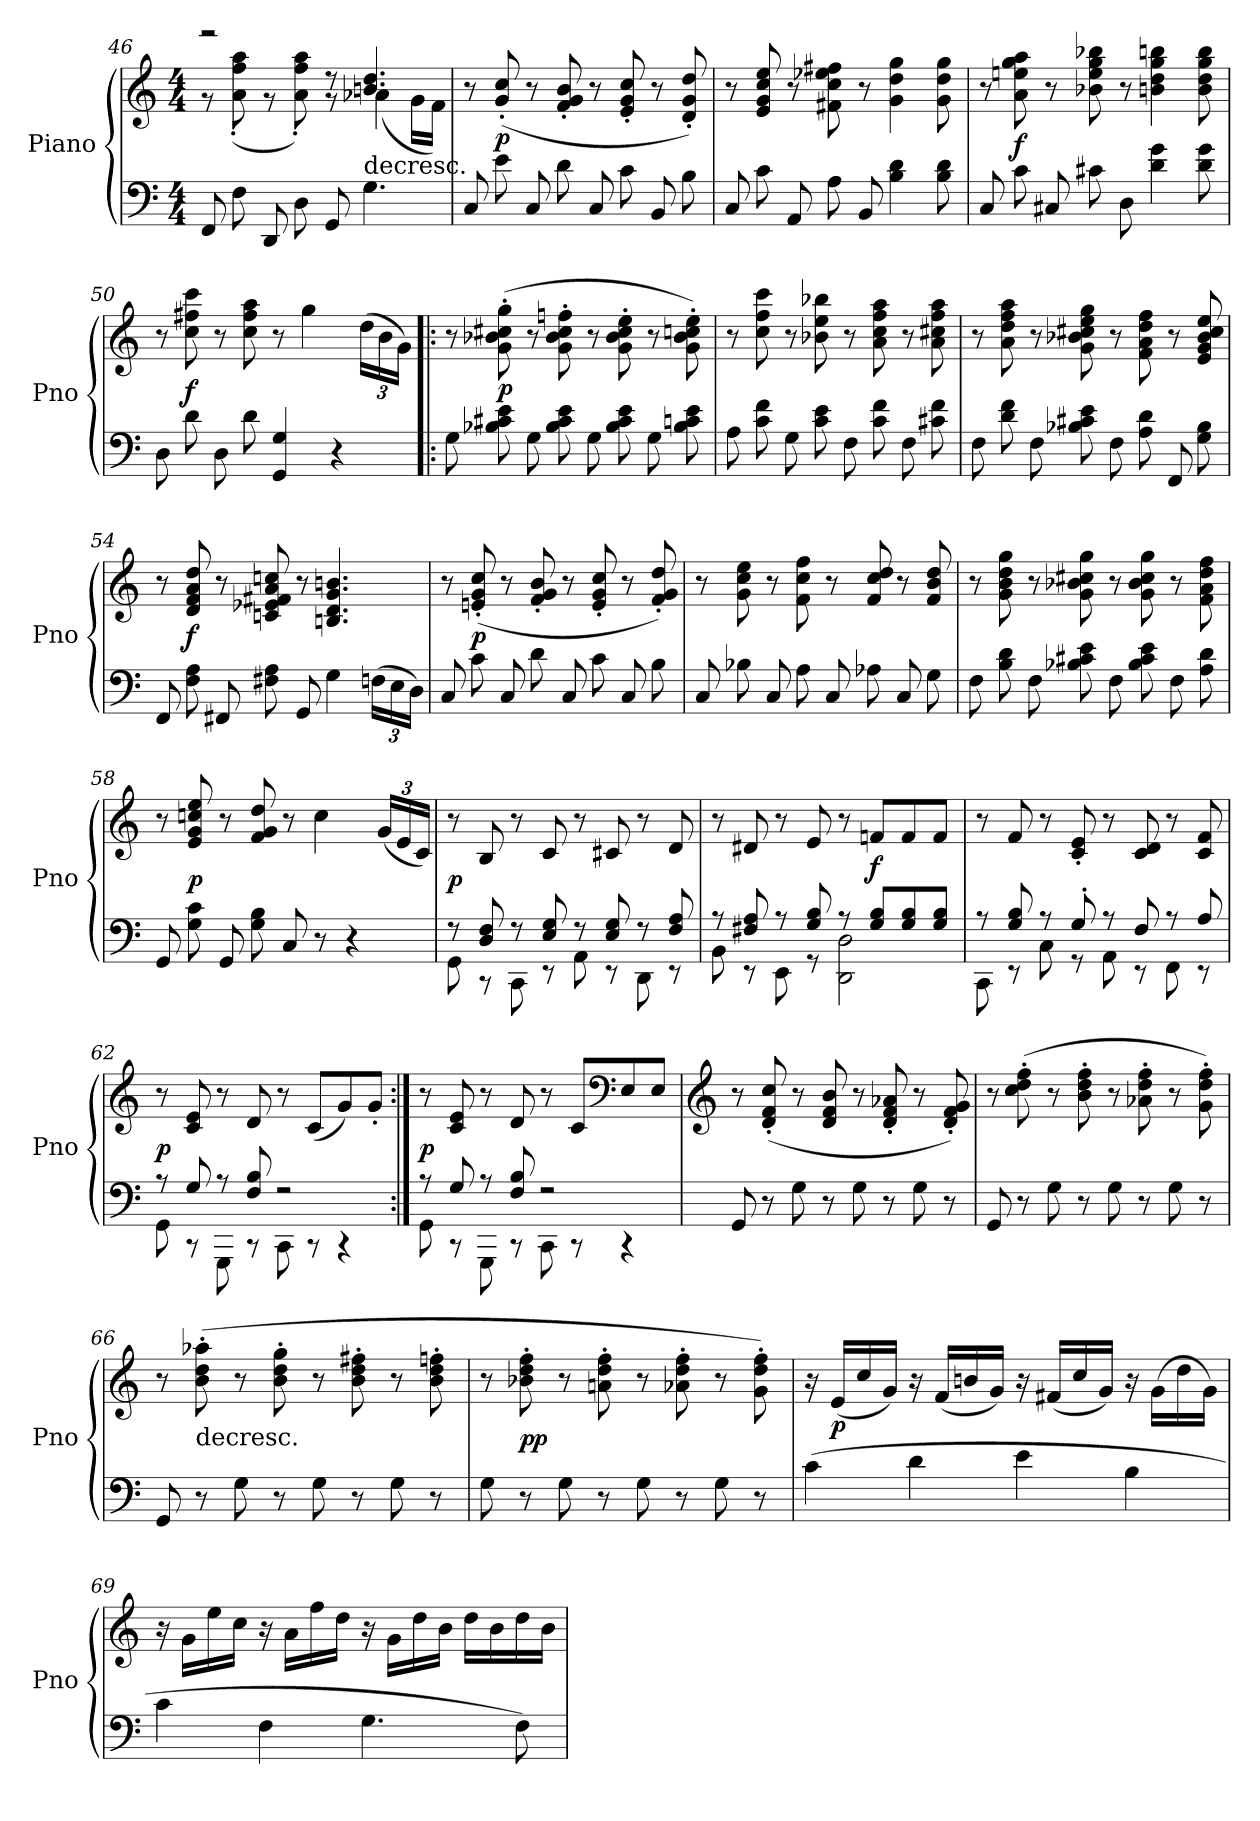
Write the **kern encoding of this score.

**kern	**kern	**dynam
*part1	*part1	*part1
*staff2	*staff1	*staff1/2
*I"Piano	*	*
*I'Pno	*	*
*clefF4	*clefG2	*
*k[]	*k[]	*
*C:	*C:	*
*M4/4	*M4/4	*
=46	=46	=46
*	*^	*
8FF	2r	8r	.
8F	.	(8a' 8ff' 8aa'	.
8DD	.	8r	.
8D	.	8a' 8ff' 8aa')	.
8GG	8r	8r	.
!	!LO:TX:c:t=decresc.	!	!
4.G	4.bn 4.dd	(4a-X	.
.	.	16gLL	.
.	.	16fJJ)	.
*	*v	*v	*
=47	=47	=47
8C	8r	.
8e	(8g' 8cc'	p
8C	8r	.
8d	8f' 8g' 8b'	.
8C	8r	.
8c	8e' 8g' 8cc'	.
8BB	8r	.
8B	8d' 8g' 8dd')	.
=48	=48	=48
8C	8r	.
8c	8e 8g 8cc 8ee	.
8AA	8r	.
8A	8f#X 8cc 8ee-X 8ff#X	.
8BB	8r	.
4B 4d	4g 4dd 4gg	.
8B 8d	8g 8dd 8gg	.
=49	=49	=49
8C	8r	.
8c	8a 8een 8gg 8aa	f
8C#X	8r	.
8c#X	8b-X 8ee 8gg 8bb-X	.
8D	8r	.
4d 4g	4bn 4dd 4gg 4bbn	.
8d 8g	8b 8dd 8gg 8bb	.
=50	=50	=50
8D	8r	.
8d	8cc 8ff#X 8ccc	f
8D	8r	.
8d	8cc 8ff# 8aa	.
4GG 4G	8r	.
.	4gg	.
4r	.	.
.	(24ddLL	.
.	24b	.
.	24gJJ)	.
=51!|:	=51!|:	=51!|:
8G	8r	.
8B-X 8c#X 8e	(8g' 8b-X' 8cc#X' 8gg'	p
8G	8r	.
8B- 8c# 8e	8g' 8b-' 8cc#' 8ffn'	.
8G	8r	.
8B- 8c# 8e	8g' 8b-' 8cc#' 8ee'	.
8G	8r	.
8B- 8cn 8e	8g' 8b-' 8ccn' 8ee')	.
=52	=52	=52
8A	8r	.
8c 8f	8cc 8ff 8ccc	.
8G	8r	.
8c 8e	8b-X 8ee 8bb-X	.
8F	8r	.
8c 8f	8a 8cc 8ff 8aa	.
8F	8r	.
8c#X 8f	8a 8cc#X 8ff 8aa	.
=53	=53	=53
8F	8r	.
8d 8f	8a 8dd 8ff 8aa	.
8F	8r	.
8B-X 8c#X 8e	8g 8b-X 8cc#X 8ee 8gg	.
8F	8r	.
8A 8d	8f 8a 8dd 8ff	.
8FF	8r	.
8G 8B-	8e 8g 8b- 8cc# 8ee	.
=54	=54	=54
8FF	8r	.
8F 8A	8d 8f 8a 8dd	f
8FF#X	8r	.
8F#X 8A	8cn 8e-X 8f#X 8a 8ccn	.
8GG	8r	.
4G	4.Bn 4.d 4.g 4.bn	.
(24FnLL	.	.
24E	.	.
24DJJ)	.	.
=55	=55	=55
8C	8r	.
8c	(8en' 8g' 8cc'	p
8C	8r	.
8d	8f' 8g' 8b'	.
8C	8r	.
8c	8e' 8g' 8cc'	.
8C	8r	.
8B	8f' 8g' 8dd')	.
=56	=56	=56
8C	8r	.
8B-X	8g 8cc 8ee	.
8C	8r	.
8A	8f 8cc 8ff	.
8C	8r	.
8A-X	8f 8cc 8dd	.
8C	8r	.
8G	8f 8b 8dd	.
=57	=57	=57
8F	8r	.
8B 8d	8g 8b 8dd 8gg	.
8F	8r	.
8B-X 8c#X 8e	8g 8b-X 8cc#X 8gg	.
8F	8r	.
8B- 8c# 8e	8g 8b- 8cc# 8gg	.
8F	8r	.
8A 8d	8f 8a 8dd 8ff	.
=58	=58	=58
8GG	8r	.
8G 8c	8e 8g 8ccn 8ee	p
8GG	8r	.
8G 8B	8f 8g 8dd	.
8C	8r	.
8r	4cc	.
4r	.	.
.	(24gLL	.
.	24e	.
.	24cJJ)	.
=59	=59	=59
*^	*	*
8r	8GG	8r	p
8D 8F	8r	8B	.
8r	8CC	8r	.
8E 8G	8r	8c	.
8r	8AA	8r	.
8E 8G	8r	8c#X	.
8r	8DD	8r	.
8F 8A	8r	8d	.
=60	=60	=60	=60
8r	8BB	8r	.
8F#X 8A	8r	8d#X	.
8r	8EE	8r	.
8G 8B	8r	8e	.
8r	2DD 2D	8r	.
8G 8BL	.	8fnL	f
8G 8B	.	8f	.
8G 8BJ	.	8fJ	.
=61	=61	=61	=61
8r	8CC	8r	.
8G 8B	8r	8f	.
8r	8C	8r	.
8G'	8r	8c' 8e'	.
8r	8AA	8r	.
8F	8r	8c 8d	.
8r	8FF	8r	.
8A	8r	8c 8f	.
=62	=62	=62	=62
8r	8GG	8r	p
8G	8r	8c 8e	.
8r	8GGG	8r	.
8F 8B	8r	8d	.
2r	8CC	8r	.
.	8r	(8cL	.
.	4r	8g)	.
.	.	8g'J	.
=63:|!	=63:|!	=63:|!	=63:|!
8r	8GG	8r	p
8G	8r	8c 8e	.
8r	8GGG	8r	.
8F 8B	8r	8d	.
2r	8CC	8r	.
.	8r	8cL	.
*	*	*clefF4	*
.	4r	8E	.
.	.	8EJ	.
*v	*v	*	*
=64	=64	=64
*	*clefG2	*
8GG	8r	.
8r	(8d' 8f' 8cc'	.
8G	8r	.
8r	8d 8f 8b	.
8G	8r	.
8r	8d' 8f' 8a-X'	.
8G	8r	.
8r	8d' 8f' 8g')	.
=65	=65	=65
8GG	8r	.
8r	(8cc' 8dd' 8ff'	.
8G	8r	.
8r	8b' 8dd' 8ff'	.
8G	8r	.
8r	8a-X' 8dd' 8ff'	.
8G	8r	.
8r	8g' 8dd' 8ff')	.
=66	=66	=66
8GG	8r	.
!	!LO:TX:c:t=decresc.	!
8r	(8b' 8dd' 8aa-X'	.
8G	8r	.
8r	8b' 8dd' 8gg'	.
8G	8r	.
8r	8b' 8dd' 8ff#X'	.
8G	8r	.
8r	8b' 8dd' 8ffn'	.
=67	=67	=67
8G	8r	.
8r	8b-X' 8dd' 8ff'	pp
8G	8r	.
8r	8an' 8dd' 8ff'	.
8G	8r	.
8r	8a-X' 8dd' 8ff'	.
8G	8r	.
8r	8g' 8dd' 8ff')	.
=68	=68	=68
(4c	16r	.
.	(16eLL	p
.	16cc	.
.	16gJJ)	.
4d	16r	.
.	(16fLL	.
.	16bn	.
.	16gJJ)	.
4e	16r	.
.	(16f#XLL	.
.	16cc	.
.	16gJJ)	.
4B	16r	.
.	(16gLL	.
.	16dd	.
.	16gJJ)	.
=69	=69	=69
4c	16r	.
.	16gLL	.
.	16ee	.
.	16ccJJ	.
4F	16r	.
.	16aLL	.
.	16ff	.
.	16ddJJ	.
4.G	16r	.
.	16gLL	.
.	16dd	.
.	16bJJ	.
.	16ddLL	.
.	16b	.
8F)	16dd	.
.	16bJJ	.
=	=	=
*-	*-	*-
